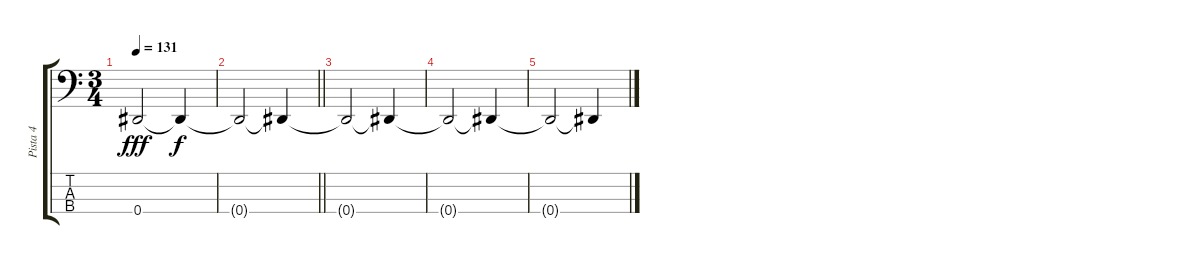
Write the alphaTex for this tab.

\track ("Pista 4" "Pista 4") {instrument electricbasspick}
\staff {score tabs}
\tuning (Gb2 Db2 Ab1 Eb1) {hide}
\ts (3 4)
\tempo 131
\clef f4
\ks c
0.4.2{dy fff} 0.4{t}.4{dy f} |
\barLineRight lightlight
0.4{t}.2 0.4{t}.4 |
0.4{t}.2 0.4{t}.4{volume 8} |
0.4{t}.2 0.4{t}.4 |
0.4{t}.2 0.4{t}.4
